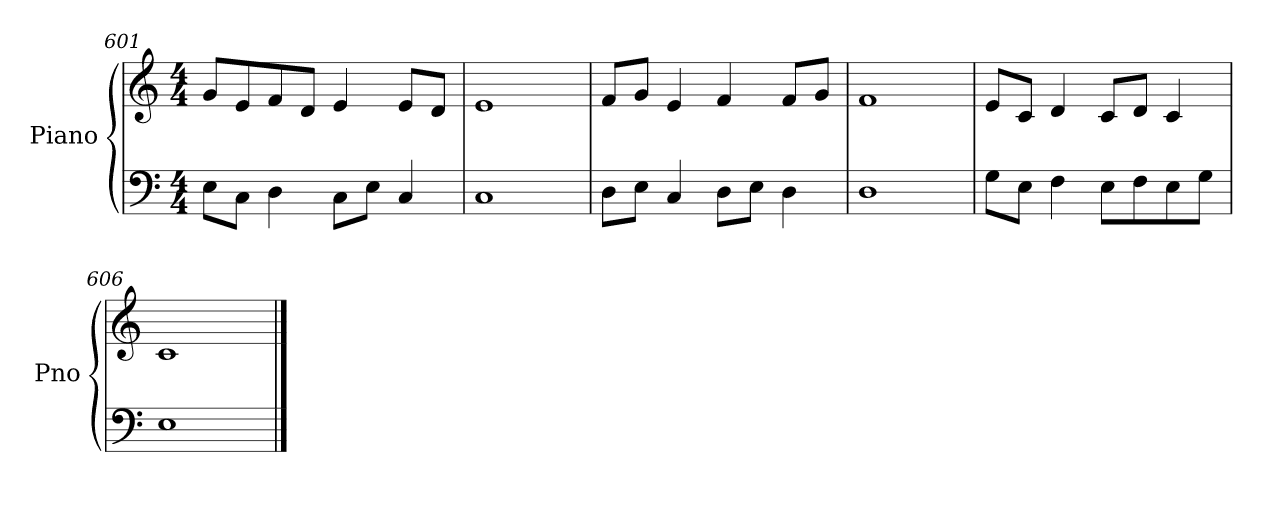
**kern	**kern
*part1	*part1
*staff2	*staff1
*I"Piano	*
*I'Pno	*
!!LO:PB:g=z
*clefF4	*clefG2
*k[]	*k[]
*M4/4	*M4/4
=601	=601
8E\L	8g/L
8C\J	8e/
4D\	8f/
.	8d/J
8C\L	4e/
8E\J	.
4C/	8e/L
.	8d/J
=602	=602
1C	1e
=603	=603
8D\L	8f/L
8E\J	8g/J
4C/	4e/
8D\L	4f/
8E\J	.
4D\	8f/L
.	8g/J
=604	=604
1D	1f
=605	=605
8G\L	8e/L
8E\J	8c/J
4F\	4d/
8E\L	8c/L
8F\	8d/J
8E\	4c/
8G\J	.
=606	=606
1E	1c
==	==
*-	*-
